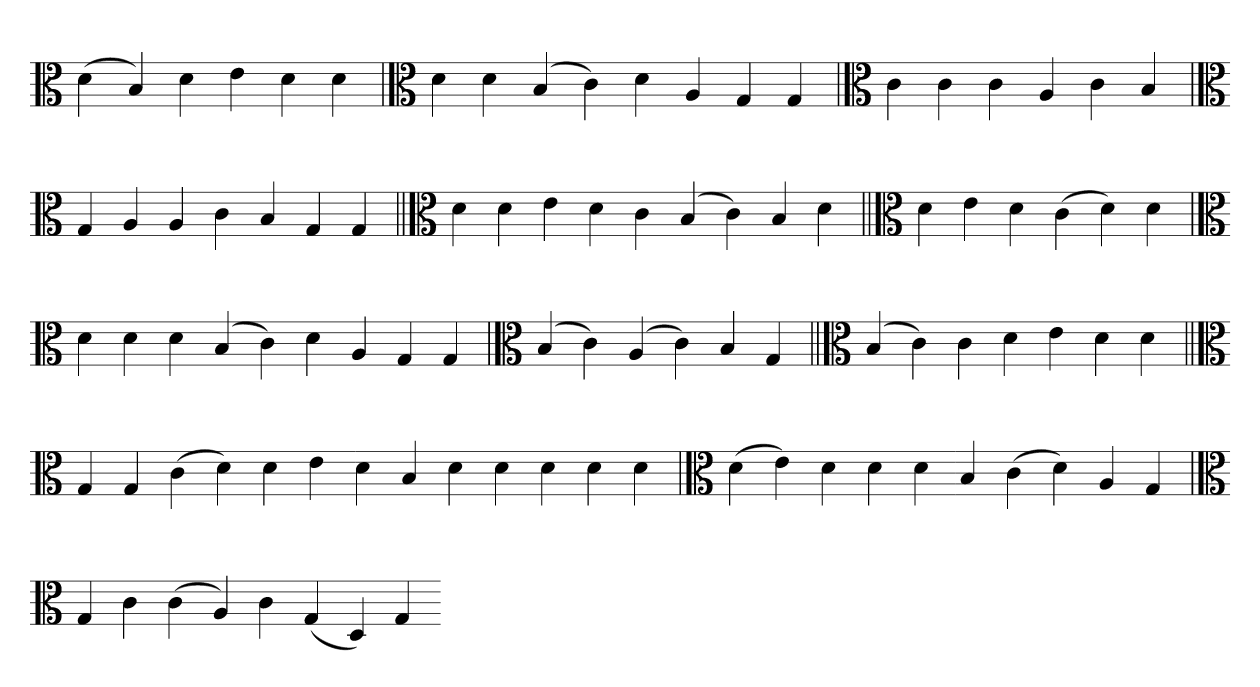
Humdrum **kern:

**kern
*part1
*staff1
*clefC3
=
(4d
4B)
4d
4e
4d
4d
=`
*clefC3
4d
4d
(4B
4c)
4d
4A
4G
4G
='
*clefC3
4c
4c
4c
4A
4c
4B
=`
*clefC3
4G
4A
4A
4c
4B
4G
4G
=||
*clefC3
4d
4d
4e
4d
4c
(4B
4c)
4B
4d
=||
*clefC3
4d
4e
4d
(4c
4d)
4d
=`
*clefC3
4d
4d
4d
(4B
4c)
4d
4A
4G
4G
='
*clefC3
(4B
4c)
(4A
4c)
4B
4G
=||
*clefC3
(4B
4c)
4c
4d
4e
4d
4d
=||
*clefC3
4G
4G
(4c
4d)
4d
4e
4d
4B
4d
4d
4d
4d
4d
=`
*clefC3
(4d
4e)
4d
4d
4d
4B
(4c
4d)
4A
4G
='
*clefC3
4G
4c
(4c
4A)
4c
(4G
4D)
4G
=-
*-
